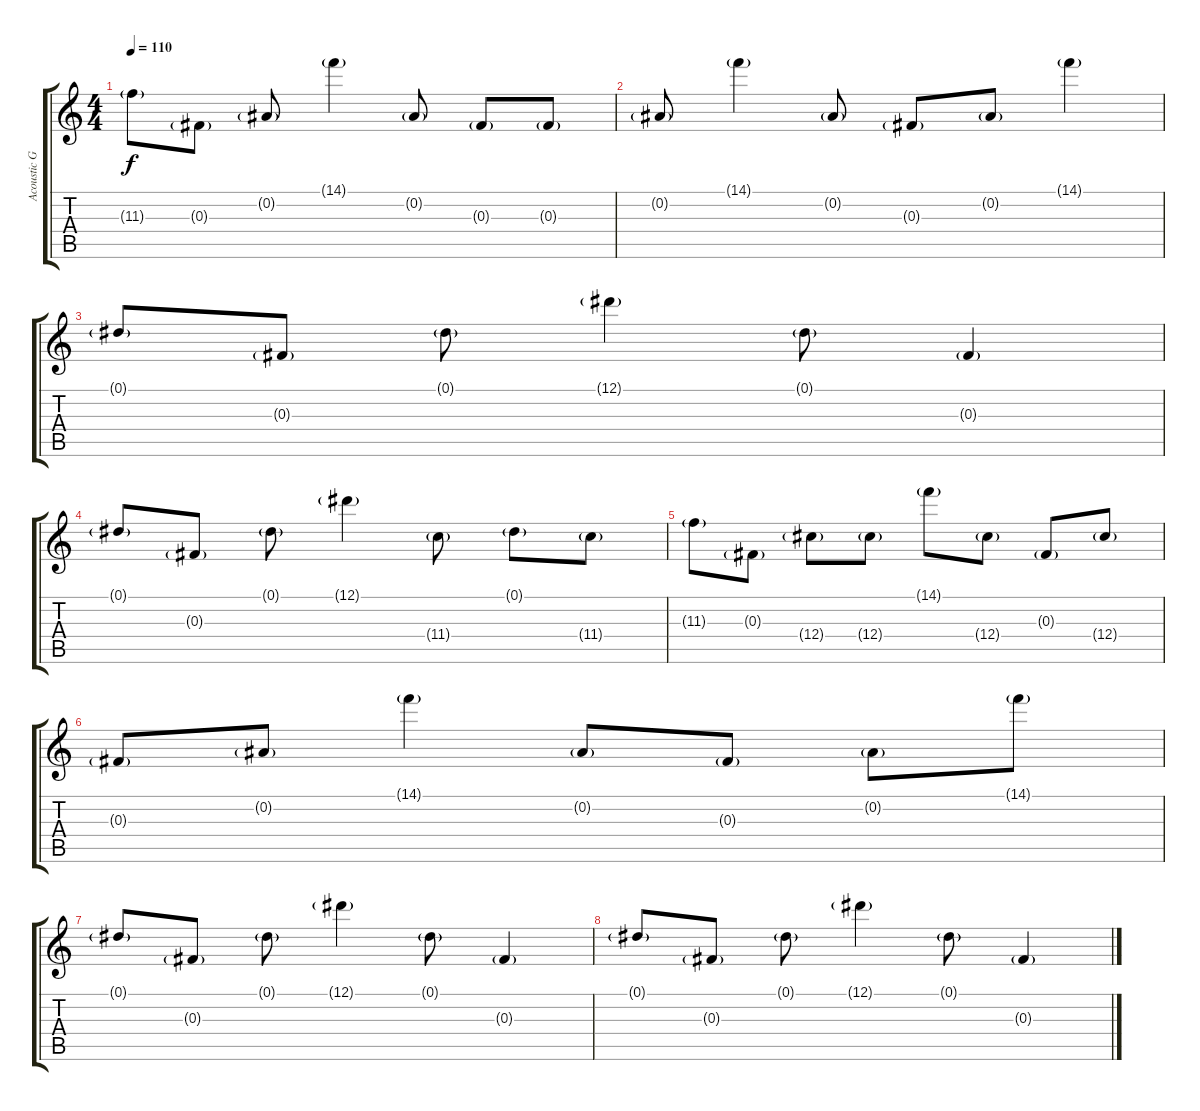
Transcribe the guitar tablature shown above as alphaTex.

\track ("Acoustic Guitar" "Acoustic G") {instrument acousticguitarsteel}
\staff {score tabs}
\tuning (Eb4 Bb3 Gb3 Db3 Ab2 Eb2) {hide}
\ts (4 4)
\tempo 110
\clef g2
\ks c
11.3{g}.8{dy f} 0.3{g}.8 0.2{g}.8 14.1{g}.4 0.2{g}.8 0.3{g}.8 0.3{g}.8 |
0.2{g}.8 14.1{g}.4 0.2{g}.8 0.3{g}.8 0.2{g}.8 14.1{g}.4 |
0.1{g}.8 0.3{g}.8 0.1{g}.8 12.1{g}.4 0.1{g}.8 0.3{g}.4 |
0.1{g}.8 0.3{g}.8 0.1{g}.8 12.1{g}.4 11.4{g}.8 0.1{g}.8 11.4{g}.8 |
11.3{g}.8 0.3{g}.8 12.4{g}.8 12.4{g}.8 14.1{g}.8 12.4{g}.8 0.3{g}.8 12.4{g}.8 |
0.3{g}.8 0.2{g}.8 14.1{g}.4 0.2{g}.8 0.3{g}.8 0.2{g}.8 14.1{g}.8 |
0.1{g}.8 0.3{g}.8 0.1{g}.8 12.1{g}.4 0.1{g}.8 0.3{g}.4 |
0.1{g}.8 0.3{g}.8 0.1{g}.8 12.1{g}.4 0.1{g}.8 0.3{g}.4
